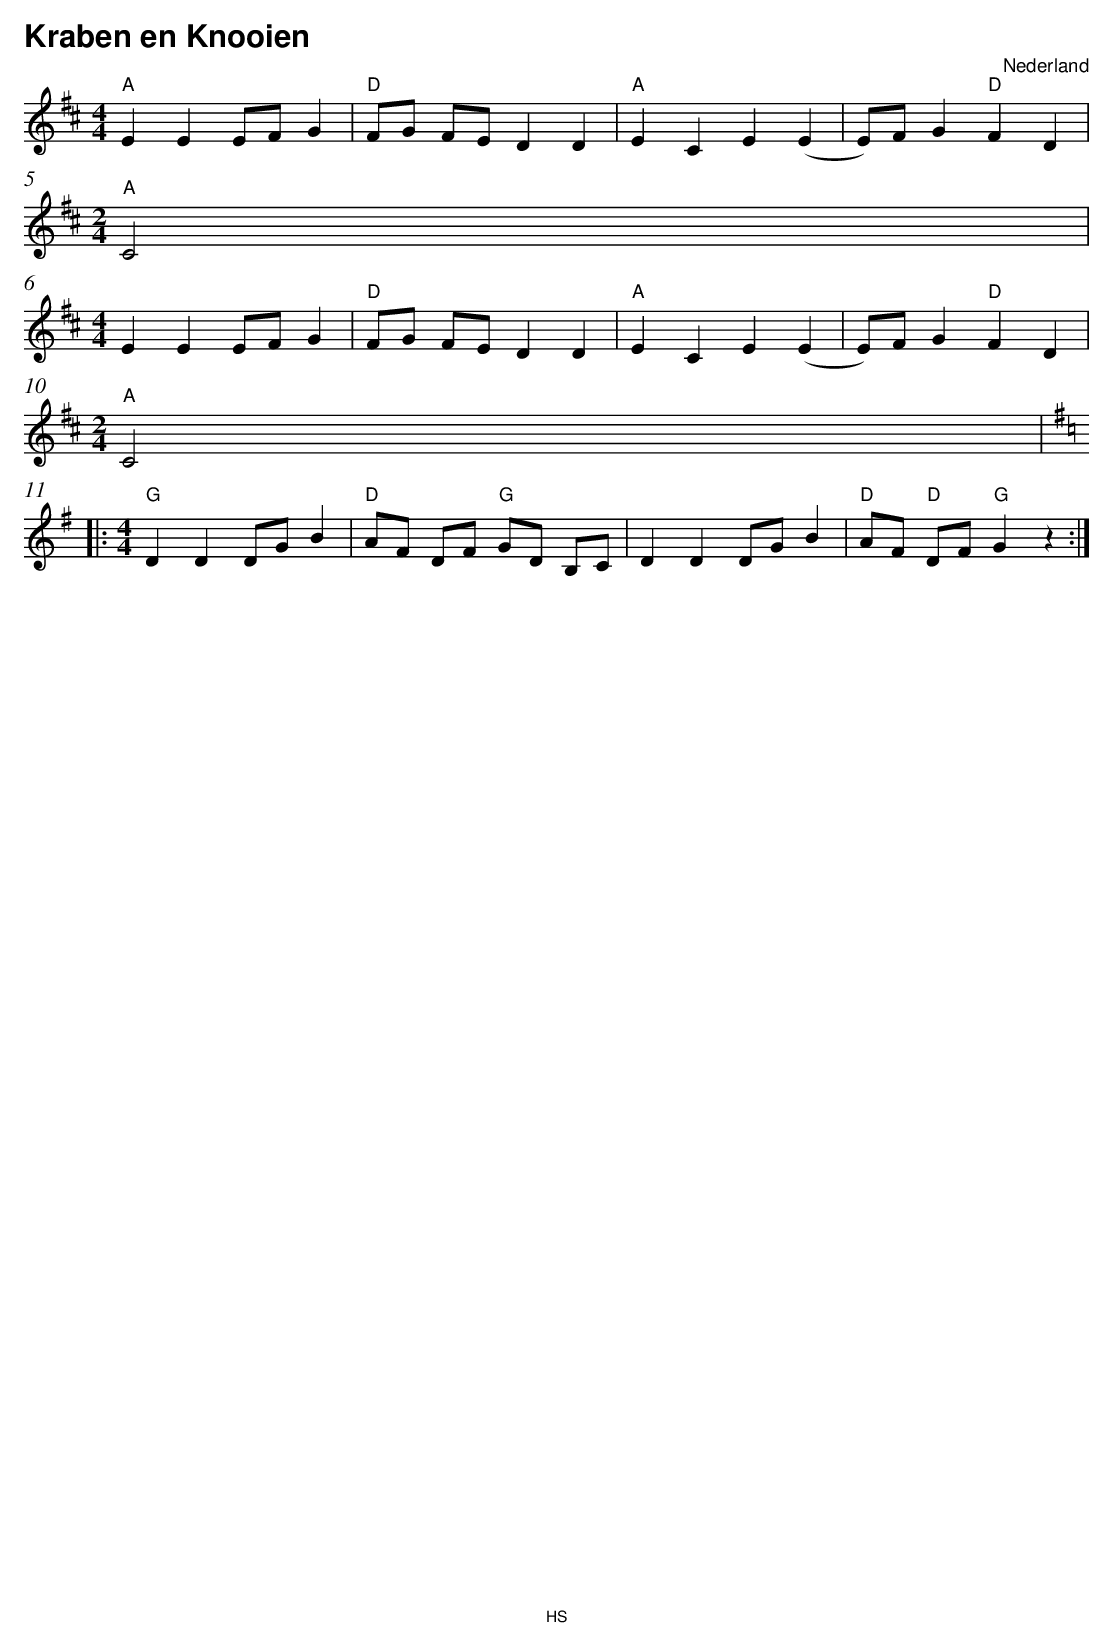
X:1
T:Kraben en Knooien
O:Nederland
M:4/4
L:1/8
Q:1/4=188
K:D
V:1
"A" E2 E2 EF G2 |"D" FG FE D2 D2 |"A" E2 C2 E2 (E2 |E)F G2 "D" F2 D2 |
M:2/4
"A" C4 |
M:4/4
E2 E2 EF G2 |"D" FG FE D2 D2 |"A" E2 C2 E2 (E2 |E)F G2 "D" F2 D2 |
M:2/4
"A" C4  |:
M:4/4
K:G
"G" D2 D2 DG B2 |"D" AF DF "G" GD B,C |D2 D2 DG B2 |"D" AF "D" DF "G" G2 z2 :|
